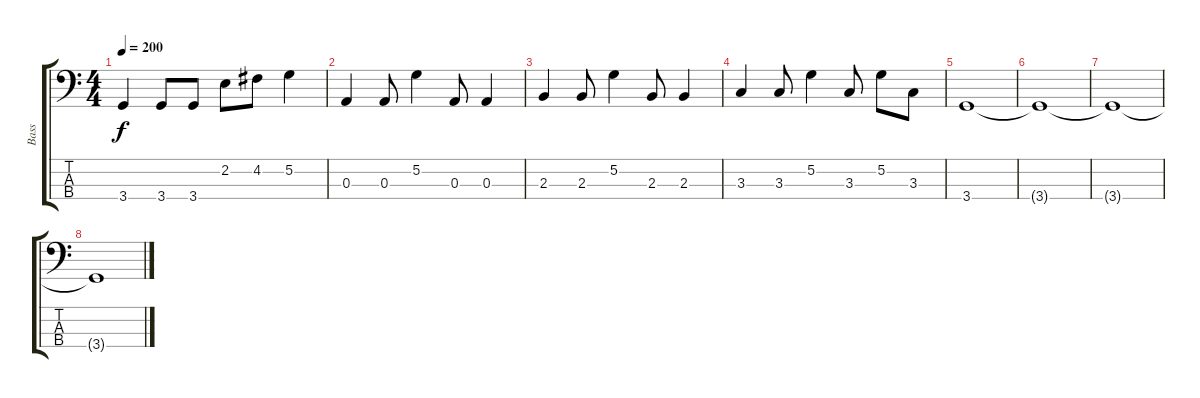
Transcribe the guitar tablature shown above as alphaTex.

\track ("Bass" "Bass") {instrument electricbasspick}
\staff {score tabs}
\tuning (G2 D2 A1 E1) {hide}
\ts (4 4)
\tempo 200
\clef f4
\ks c
3.4.4{dy f} 3.4.8 3.4.8 2.2.8 4.2.8 5.2.4 |
0.3.4 0.3.8 5.2.4 0.3.8 0.3.4 |
2.3.4 2.3.8 5.2.4 2.3.8 2.3.4 |
3.3.4 3.3.8 5.2.4 3.3.8 5.2.8 3.3.8 |
3.4.1 |
3.4{t}.1 |
3.4{t}.1 |
3.4{t}.1
